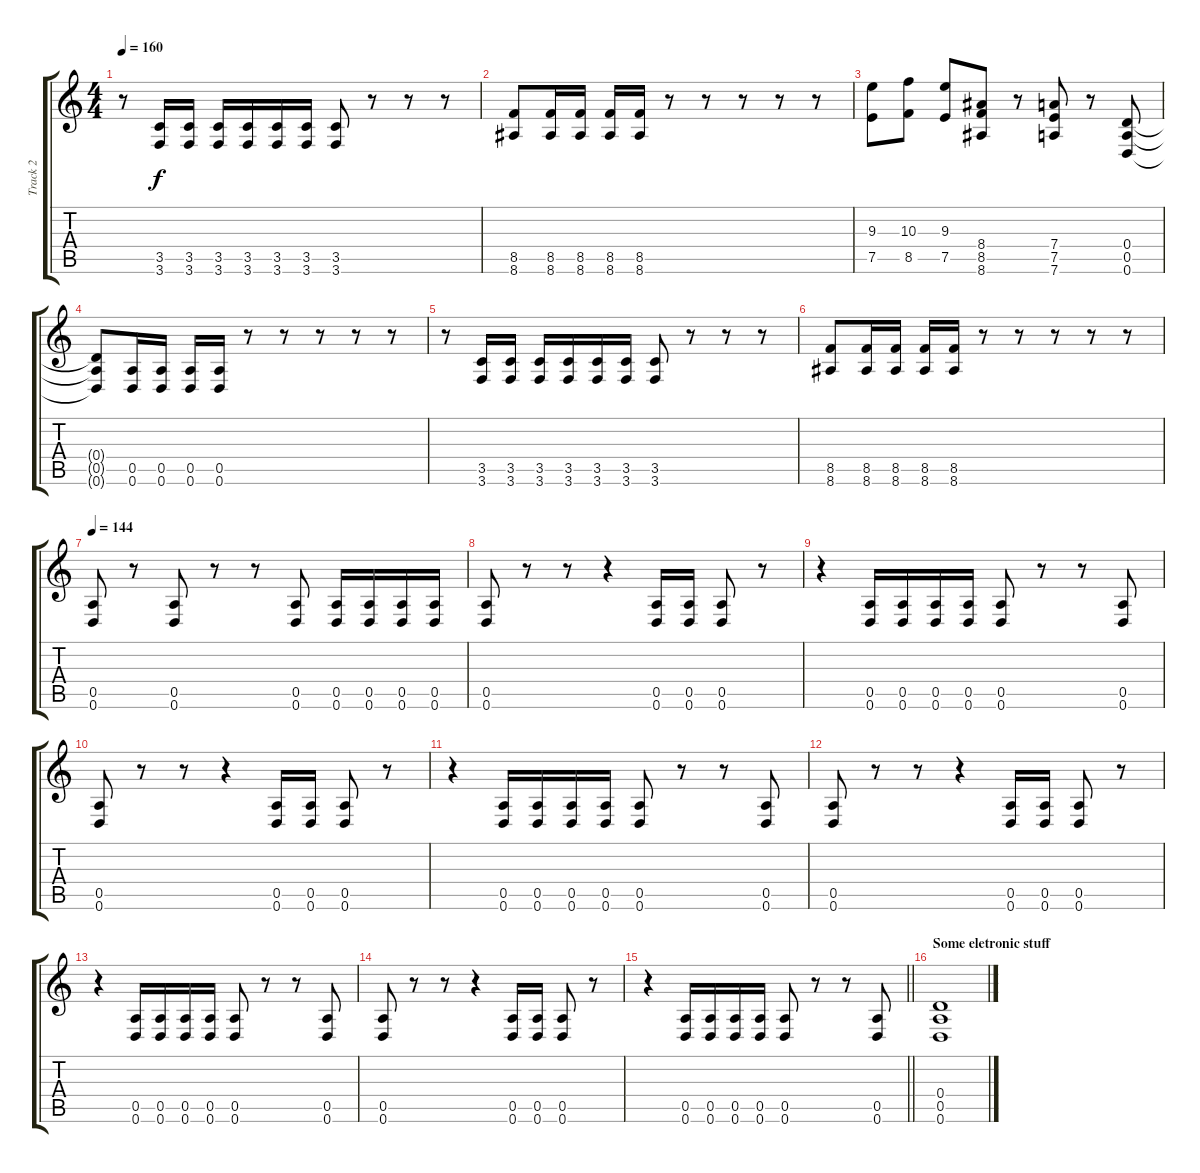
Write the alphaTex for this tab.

\track ("Track 2" "Track 2") {instrument distortionguitar}
\staff {score tabs}
\tuning (E4 B3 G3 D3 A2 D2) {hide}
\ts (4 4)
\tempo 160
\clef g2
\ks c
r.8{dy f} (3.5 3.6).16 (3.5 3.6).16 (3.5 3.6).16 (3.5 3.6).16 (3.5 3.6).16 (3.5 3.6).16 (3.5 3.6).8 r.8 r.8 r.8 |
(8.5 8.6).8 (8.5 8.6).16 (8.5 8.6).16 (8.5 8.6).16 (8.5 8.6).16 r.8 r.8 r.8 r.8 r.8 |
(9.3 7.5).8 (10.3 8.5).8 (9.3 7.5).8 (8.4 8.5 8.6).8 r.8 (7.4 7.5 7.6).8 r.8 (0.4 0.5 0.6).8 |
(0.4{t} 0.5{t} 0.6{t}).8 (0.5 0.6).16 (0.5 0.6).16 (0.5 0.6).16 (0.5 0.6).16 r.8 r.8 r.8 r.8 r.8 |
r.8 (3.5 3.6).16 (3.5 3.6).16 (3.5 3.6).16 (3.5 3.6).16 (3.5 3.6).16 (3.5 3.6).16 (3.5 3.6).8 r.8 r.8 r.8 |
(8.5 8.6).8 (8.5 8.6).16 (8.5 8.6).16 (8.5 8.6).16 (8.5 8.6).16 r.8 r.8 r.8 r.8 r.8 |
\tempo 144
(0.5 0.6).8 r.8 (0.5 0.6).8 r.8 r.8 (0.5 0.6).8 (0.5 0.6).16 (0.5 0.6).16 (0.5 0.6).16 (0.5 0.6).16 |
(0.5 0.6).8 r.8 r.8 r.4 (0.5 0.6).16 (0.5 0.6).16 (0.5 0.6).8 r.8 |
r.4 (0.5 0.6).16 (0.5 0.6).16 (0.5 0.6).16 (0.5 0.6).16 (0.5 0.6).8 r.8 r.8 (0.5 0.6).8 |
(0.5 0.6).8 r.8 r.8 r.4 (0.5 0.6).16 (0.5 0.6).16 (0.5 0.6).8 r.8 |
r.4 (0.5 0.6).16 (0.5 0.6).16 (0.5 0.6).16 (0.5 0.6).16 (0.5 0.6).8 r.8 r.8 (0.5 0.6).8 |
(0.5 0.6).8 r.8 r.8 r.4 (0.5 0.6).16 (0.5 0.6).16 (0.5 0.6).8 r.8 |
r.4 (0.5 0.6).16 (0.5 0.6).16 (0.5 0.6).16 (0.5 0.6).16 (0.5 0.6).8 r.8 r.8 (0.5 0.6).8 |
(0.5 0.6).8 r.8 r.8 r.4 (0.5 0.6).16 (0.5 0.6).16 (0.5 0.6).8 r.8 |
\barLineRight lightlight
r.4 (0.5 0.6).16 (0.5 0.6).16 (0.5 0.6).16 (0.5 0.6).16 (0.5 0.6).8 r.8 r.8 (0.5 0.6).8 |
\section ("" "Some eletronic stuff")
(0.4 0.5 0.6).1
